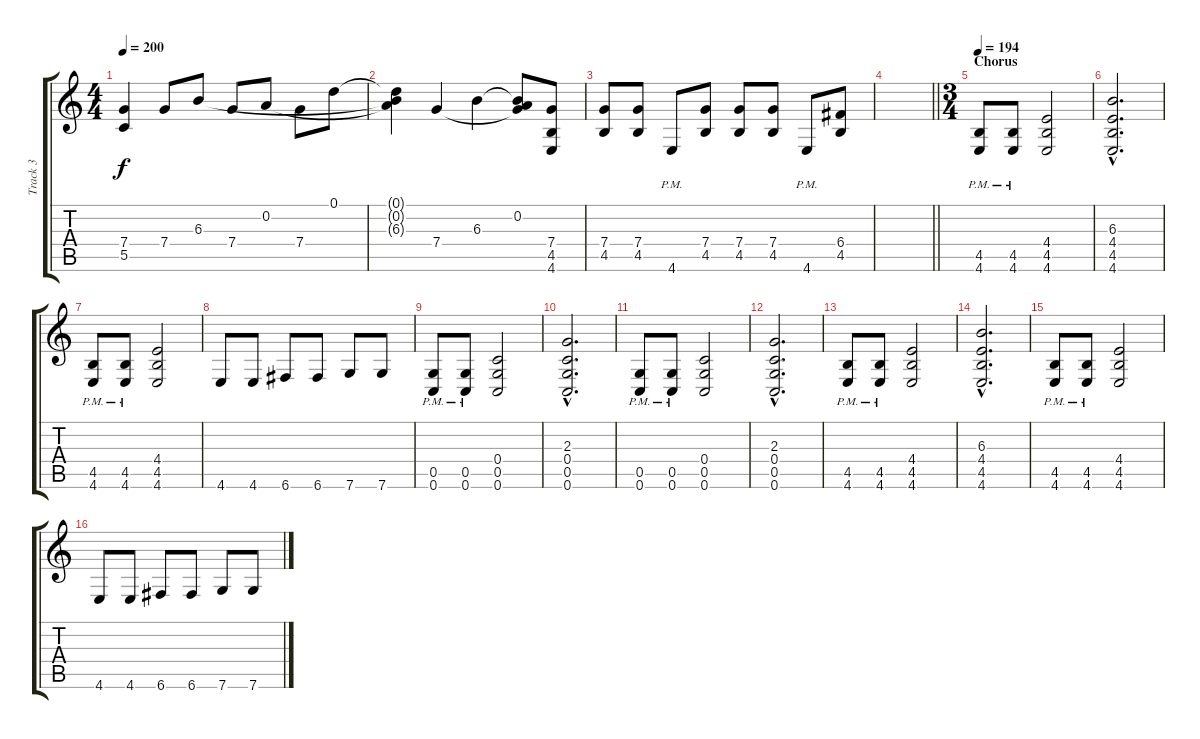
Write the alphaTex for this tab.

\track ("Track 3" "Track 3") {instrument overdrivenguitar}
\staff {score tabs}
\tuning (D4 A3 F3 C3 G2 C2) {hide}
\ts (4 4)
\tempo 200
\clef g2
\ks c
(7.4{t} 5.5{t}).4{dy f} 7.4.8 6.3.8 7.4.8 0.2.8 7.4.8 0.1.8 |
(0.1{t} 0.2{t} 6.3{t}).4 7.4.4 6.3.4 (0.2 6.3{t} 7.4{t}).8 (7.4 4.5 4.6).8 |
(7.4 4.5).8 (7.4 4.5).8 4.6{pm}.8 (7.4 4.5).8 (7.4 4.5).8 (7.4 4.5).8 4.6{pm}.8 (6.4 4.5).8 |
\barLineRight lightlight
|
\ts (3 4)
\section ("" "Chorus")
\tempo 194
(4.5{pm} 4.6{pm}).8 (4.5{pm} 4.6{pm}).8 (4.4 4.5 4.6).2 |
(6.3{hac} 4.4{hac} 4.5{hac} 4.6{hac}).2{d} |
(4.5{pm} 4.6{pm}).8 (4.5{pm} 4.6{pm}).8 (4.4 4.5 4.6).2 |
4.6.8 4.6.8 6.6.8 6.6.8 7.6.8 7.6.8 |
(0.5{pm} 0.6{pm}).8 (0.5{pm} 0.6{pm}).8 (0.4 0.5 0.6).2 |
(2.3{hac} 0.4{hac} 0.5{hac} 0.6{hac}).2{d} |
(0.5{pm} 0.6{pm}).8 (0.5{pm} 0.6{pm}).8 (0.4 0.5 0.6).2 |
(2.3{hac} 0.4{hac} 0.5{hac} 0.6{hac}).2{d} |
(4.5{pm} 4.6{pm}).8 (4.5{pm} 4.6{pm}).8 (4.4 4.5 4.6).2 |
(6.3{hac} 4.4{hac} 4.5{hac} 4.6{hac}).2{d} |
(4.5{pm} 4.6{pm}).8 (4.5{pm} 4.6{pm}).8 (4.4 4.5 4.6).2 |
4.6.8 4.6.8 6.6.8 6.6.8 7.6.8 7.6.8
